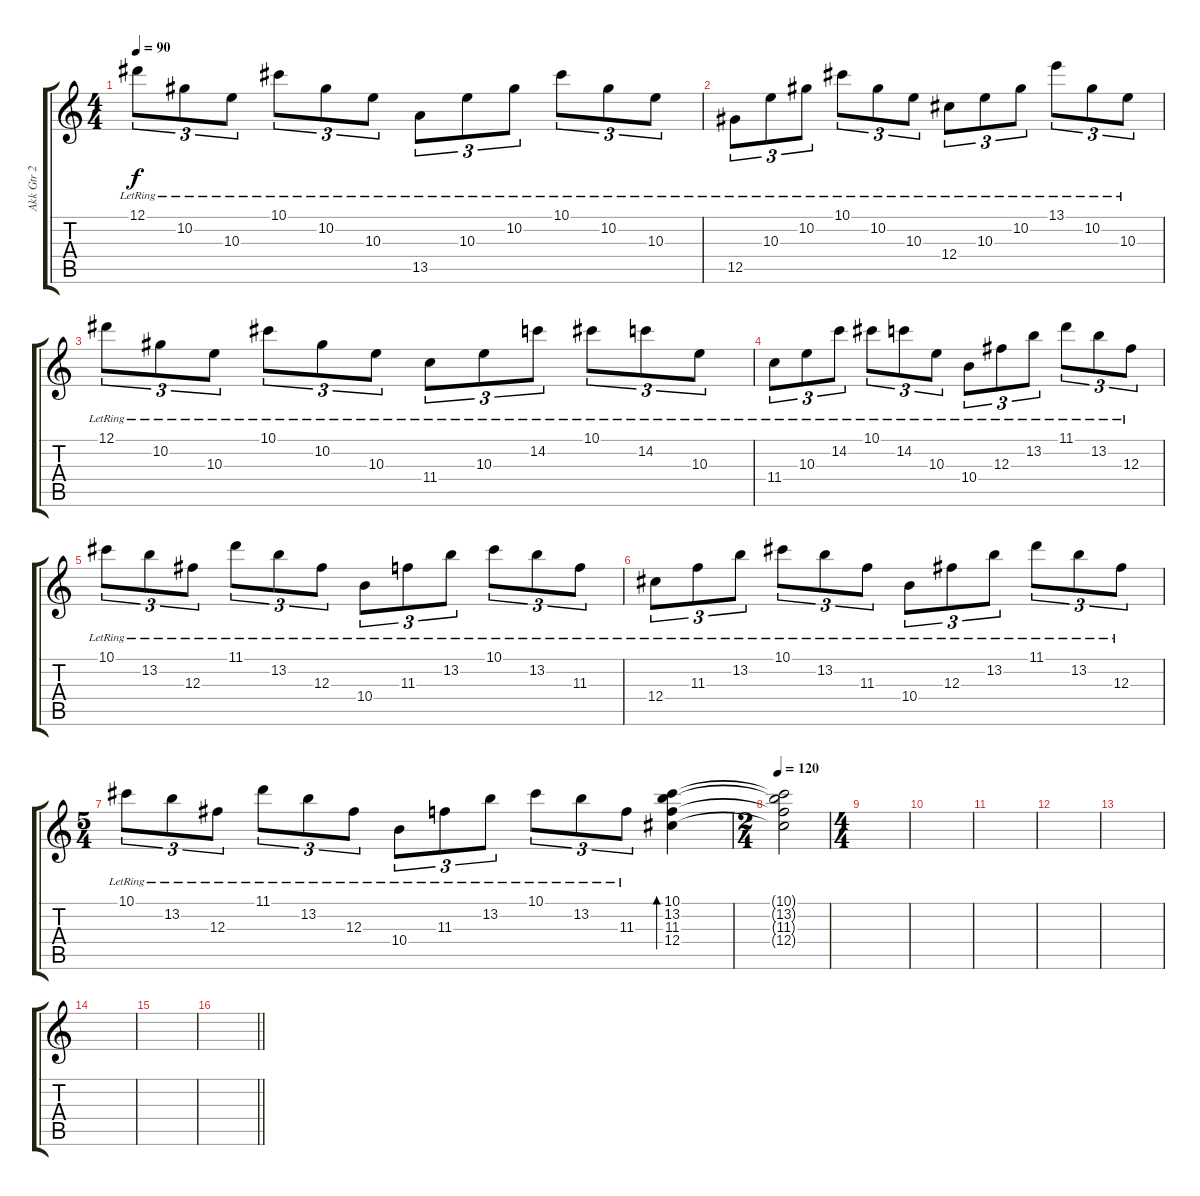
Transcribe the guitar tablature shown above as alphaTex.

\track ("Akk Gtr 2" "Akk Gtr 2") {instrument electricguitarclean}
\staff {score tabs}
\tuning (Eb4 Bb3 Gb3 Db3 Ab2 Eb2) {hide}
\ts (4 4)
\tempo 90
\clef g2
\ks c
12.1{lr}.8{tu (3 2) dy f} 10.2{lr}.8{tu (3 2)} 10.3{lr}.8{tu (3 2)} 10.1{lr}.8{tu (3 2)} 10.2{lr}.8{tu (3 2)} 10.3{lr}.8{tu (3 2)} 13.5{lr}.8{tu (3 2)} 10.3{lr}.8{tu (3 2)} 10.2{lr}.8{tu (3 2)} 10.1{lr}.8{tu (3 2)} 10.2{lr}.8{tu (3 2)} 10.3{lr}.8{tu (3 2)} |
12.5{lr}.8{tu (3 2)} 10.3{lr}.8{tu (3 2)} 10.2{lr}.8{tu (3 2)} 10.1{lr}.8{tu (3 2)} 10.2{lr}.8{tu (3 2)} 10.3{lr}.8{tu (3 2)} 12.4{lr}.8{tu (3 2)} 10.3{lr}.8{tu (3 2)} 10.2{lr}.8{tu (3 2)} 13.1{lr}.8{tu (3 2)} 10.2{lr}.8{tu (3 2)} 10.3{lr}.8{tu (3 2)} |
12.1{lr}.8{tu (3 2)} 10.2{lr}.8{tu (3 2)} 10.3{lr}.8{tu (3 2)} 10.1{lr}.8{tu (3 2)} 10.2{lr}.8{tu (3 2)} 10.3{lr}.8{tu (3 2)} 11.4{lr}.8{tu (3 2)} 10.3{lr}.8{tu (3 2)} 14.2{lr}.8{tu (3 2)} 10.1{lr}.8{tu (3 2)} 14.2{lr}.8{tu (3 2)} 10.3{lr}.8{tu (3 2)} |
11.4{lr}.8{tu (3 2)} 10.3{lr}.8{tu (3 2)} 14.2{lr}.8{tu (3 2)} 10.1{lr}.8{tu (3 2)} 14.2{lr}.8{tu (3 2)} 10.3{lr}.8{tu (3 2)} 10.4{lr}.8{tu (3 2)} 12.3{lr}.8{tu (3 2)} 13.2{lr}.8{tu (3 2)} 11.1{lr}.8{tu (3 2)} 13.2{lr}.8{tu (3 2)} 12.3{lr}.8{tu (3 2)} |
10.1{lr}.8{tu (3 2)} 13.2{lr}.8{tu (3 2)} 12.3{lr}.8{tu (3 2)} 11.1{lr}.8{tu (3 2)} 13.2{lr}.8{tu (3 2)} 12.3{lr}.8{tu (3 2)} 10.4{lr}.8{tu (3 2)} 11.3{lr}.8{tu (3 2)} 13.2{lr}.8{tu (3 2)} 10.1{lr}.8{tu (3 2)} 13.2{lr}.8{tu (3 2)} 11.3{lr}.8{tu (3 2)} |
12.4{lr}.8{tu (3 2)} 11.3{lr}.8{tu (3 2)} 13.2{lr}.8{tu (3 2)} 10.1{lr}.8{tu (3 2)} 13.2{lr}.8{tu (3 2)} 11.3{lr}.8{tu (3 2)} 10.4{lr}.8{tu (3 2)} 12.3{lr}.8{tu (3 2)} 13.2{lr}.8{tu (3 2)} 11.1{lr}.8{tu (3 2)} 13.2{lr}.8{tu (3 2)} 12.3{lr}.8{tu (3 2)} |
\ts (5 4)
10.1{lr}.8{tu (3 2)} 13.2{lr}.8{tu (3 2)} 12.3{lr}.8{tu (3 2)} 11.1{lr}.8{tu (3 2)} 13.2{lr}.8{tu (3 2)} 12.3{lr}.8{tu (3 2)} 10.4{lr}.8{tu (3 2)} 11.3{lr}.8{tu (3 2)} 13.2{lr}.8{tu (3 2)} 10.1{lr}.8{tu (3 2)} 13.2{lr}.8{tu (3 2)} 11.3{lr}.8{tu (3 2)} (10.1 13.2 11.3 12.4).4{bd 480} |
\ts (2 4)
\tempo 120
(10.1{t} 13.2{t} 11.3{t} 12.4{t}).2 |
\ts (4 4)
|
|
|
|
|
|
|
\barLineRight lightlight
